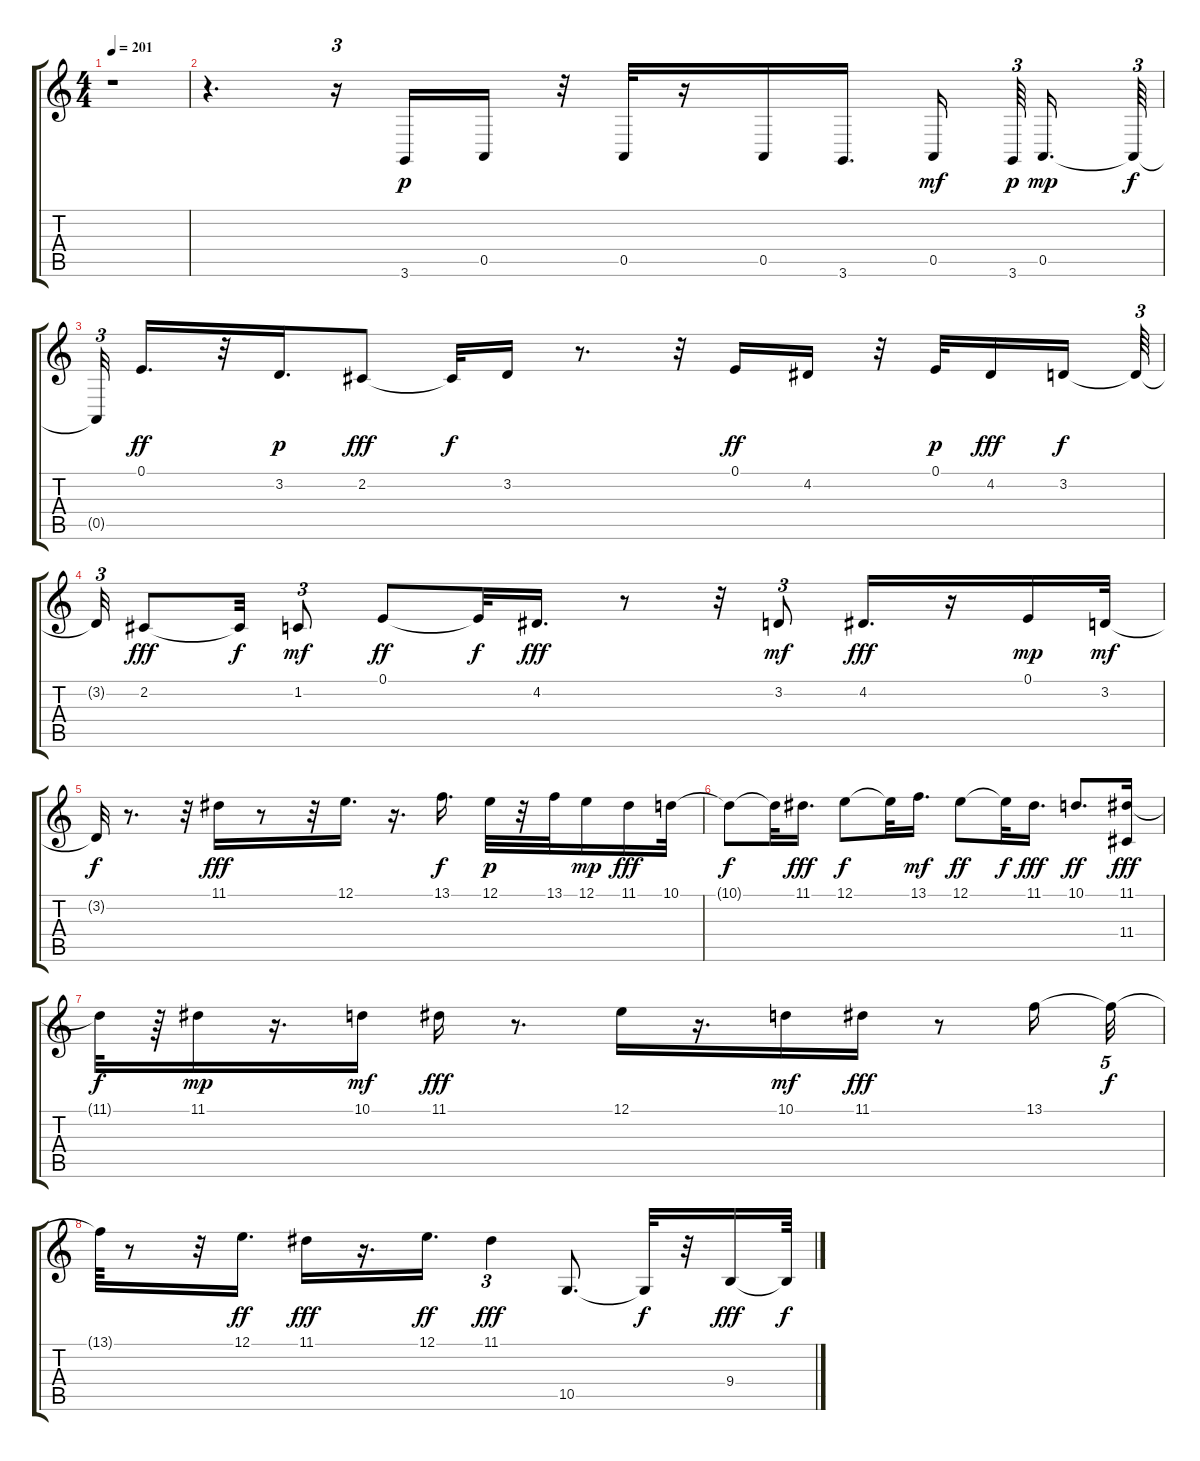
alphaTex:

\track "" {instrument acousticgrandpiano}
\staff {score tabs}
\tuning (E4 B3 G3 D3 A2 E2) {hide}
\ts (4 4)
\tempo 201
\clef g2
\ks c
r.1{dy f} |
r.4{d} r.16{tu (3 2)} 3.6.16{dy p} 0.5.16 r.32 0.5.32 r.16 0.5.16 3.6.16{d} 0.5.16{dy mf} 3.6.64{tu (3 2) dy p} 0.5.16{d dy mp} 0.5{t}.64{tu (3 2) dy f} |
0.5{t}.32{tu (3 2)} 0.1.16{d dy ff} r.32 3.2.16{d dy p} 2.2.8{dy fff} 2.2{t}.32{dy f} 3.2.16 r.8{d} r.32 0.1.16{dy ff} 4.2.16 r.32 0.1.32{dy p} 4.2.16{dy fff} 3.2.16{dy f} 3.2{t}.64{tu (3 2)} |
3.2{t}.32{tu (3 2)} 2.2.8{dy fff} 2.2{t}.32{dy f} 1.2.8{tu (3 2) dy mf} 0.1.8{dy ff} 0.1{t}.32{dy f} 4.2.16{d dy fff} r.8 r.32 3.2.8{tu (3 2) dy mf} 4.2.16{d dy fff} r.16 0.1.16{dy mp} 3.2.32{dy mf} |
3.2{t}.32{dy f} r.8{d} r.32 11.1.16{dy fff} r.8 r.32 12.1.16{d} r.16{d} 13.1.16{d dy f} 12.1.32{dy p} r.32 13.1.32 12.1.16{dy mp} 11.1.16{dy fff} 10.1.32 |
10.1{t}.8{dy f} 10.1{t}.32 11.1.16{d dy fff} 12.1.8{dy f} 12.1{t}.32 13.1.16{d dy mf} 12.1.8{dy ff} 12.1{t}.32{dy f} 11.1.16{d dy fff} 10.1.8{d dy ff} (11.1 11.4).16{dy fff} |
11.1{t}.32{dy f} r.64 11.1.16{dy mp} r.16{d} 10.1.16{dy mf} 11.1.16{dy fff} r.8{d} 12.1.16 r.16{d} 10.1.16{dy mf} 11.1.16{dy fff} r.8 13.1.16 13.1{t}.32{tu (5 4) dy f} |
13.1{t}.64 r.8 r.32 12.1.16{d dy ff} 11.1.16{dy fff} r.16{d} 12.1.16{d dy ff} 11.1.4{tu (3 2) dy fff} 10.5.8{d} 10.5{t}.32{dy f} r.32 9.4.16{dy fff} 9.4{t}.64{dy f}
